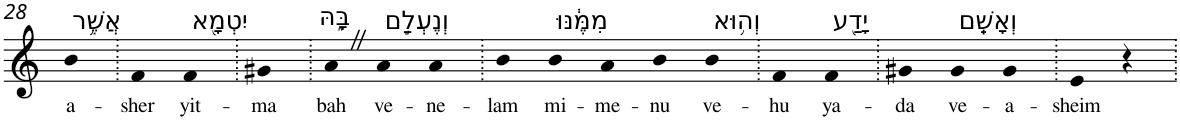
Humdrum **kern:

**kern	**text
*part1	*part1
*staff1	*staff1
*I"Piano	*
*I'Pno	*
!!LO:PB:g=z
*clefG2	*
*k[]	*
=28	=28
!LO:TX:a:t=אֲשֶׁ֥ר	!
!	!LO:LY:b
4b	a-
=29.	=29.
!	!LO:LY:b
4f	-sher
!LO:TX:a:t=יִטְמָ֖א	!
!	!LO:LY:b
4f	yit-
=30.	=30.
!	!LO:LY:b
4g#X	-ma
=31.	=31.
!LO:TX:a:t=בָּ֑הּ	!
!	!LO:LY:b
4aZ	bah
!LO:TX:a:t=וְנֶעְלַ֣ם	!
!	!LO:LY:b
4a	ve-
!	!LO:LY:b
4a	-ne-
=32.	=32.
!	!LO:LY:b
4b	-lam
!LO:TX:a:t=מִמֶּ֔נּוּ	!
!	!LO:LY:b
4b	mi-
!	!LO:LY:b
4a	-me-
!	!LO:LY:b
4b	-nu
!LO:TX:a:t=וְה֥וּא	!
!	!LO:LY:b
4b	ve-
=33.	=33.
!	!LO:LY:b
4f	-hu
!LO:TX:a:t=יָדַ֖ע	!
!	!LO:LY:b
4f	ya-
=34.	=34.
!	!LO:LY:b
4g#X	-da
!LO:TX:a:t=וְאָשֵֽׁם	!
!	!LO:LY:b
4g#	ve-
!	!LO:LY:b
4g#	-a-
=35.	=35.
!	!LO:LY:b
4e	-sheim
4r	.
=.	=.
*-	*-
